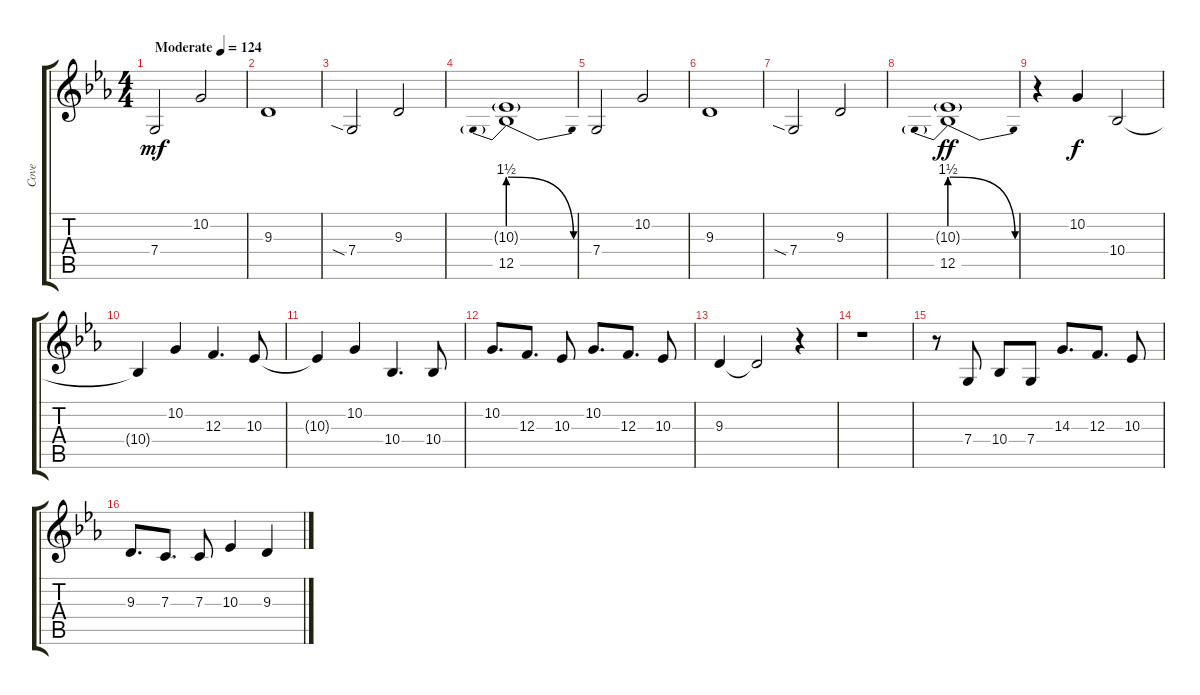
\track ("Cove" "Cove") {instrument violin}
\staff {score tabs}
\tuning (D4 A3 F3 C3 G2 C2) {hide}
\ts (4 4)
\tempo (124 "Moderate")
\clef g2
\ks cminor
7.4.2{dy mf volume 10 instrument violin} 10.2.2 |
9.3.1 |
7.4{sia}.2 9.3.2 |
(10.3{g} 12.5{be (prebendrelease 0 6 60 0)}).1 |
7.4.2 10.2.2 |
9.3.1 |
7.4{sia}.2 9.3.2 |
(10.3{g} 12.5{be (prebendrelease 0 6 60 0)}).1{dy ff} |
r.4{volume 11 instrument oboe} 10.2.4{dy f volume 13 instrument oboe} 10.4.2 |
10.4{t}.4 10.2.4 12.3.4{d} 10.3.8 |
10.3{t}.4 10.2.4 10.4.4{d} 10.4.8 |
10.2.8{d} 12.3.8{d} 10.3.8 10.2.8{d} 12.3.8{d} 10.3.8 |
9.3.4 9.3{t}.2{volume 5} r.4 |
r.1 |
r.8 7.4.8{volume 12} 10.4.8 7.4.8 14.3.8{d} 12.3.8{d} 10.3.8 |
9.3.8{d} 7.3.8{d} 7.3.8 10.3.4 9.3.4
